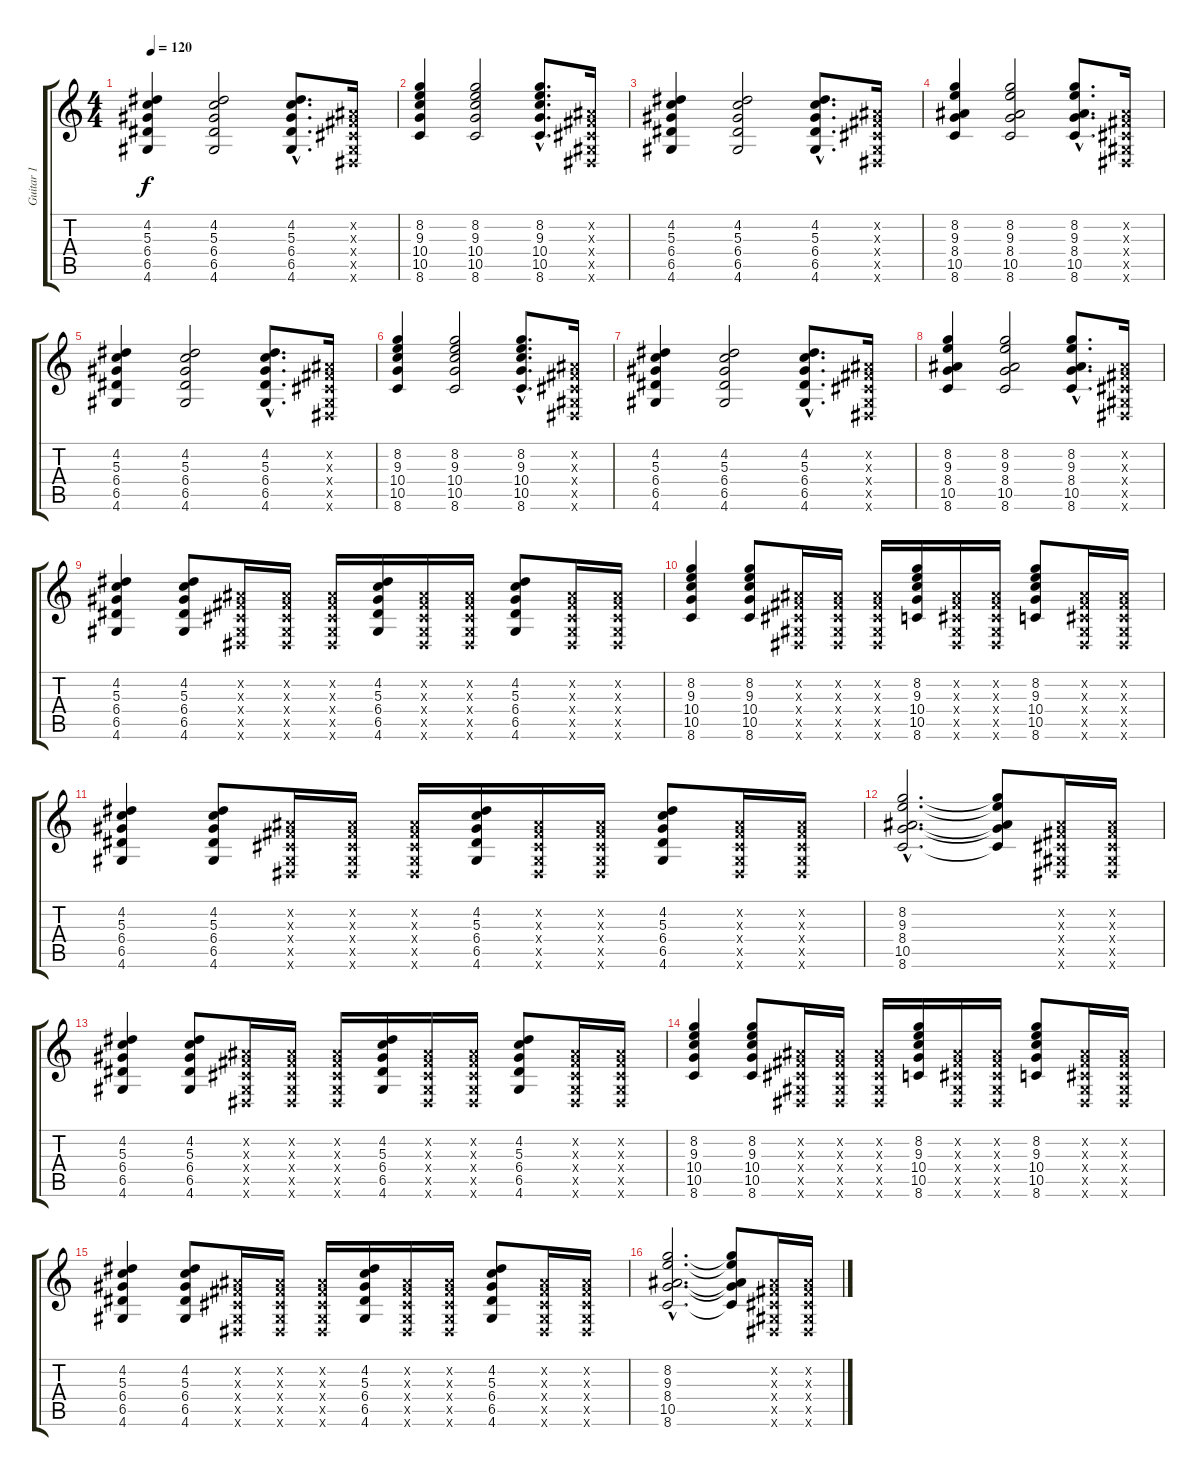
\track ("Guitar 1" "Guitar 1") {instrument overdrivenguitar}
\staff {score tabs}
\tuning (E4 B3 G3 D3 A2 E2) {hide}
\ts (4 4)
\tempo 120
\clef g2
\ks c
(4.2 5.3 6.4 6.5 4.6).4{dy f} (4.2 5.3 6.4 6.5 4.6).2 (4.2{hac} 5.3{hac} 6.4{hac} 6.5{hac} 4.6{hac}).8{d} (-1.2{x} -1.3{x} -1.4{x} -1.5{x} -1.6{x}).16 |
(8.2 9.3 10.4 10.5 8.6).4 (8.2 9.3 10.4 10.5 8.6).2 (8.2{hac} 9.3{hac} 10.4{hac} 10.5{hac} 8.6{hac}).8{d} (-1.2{x} -1.3{x} -1.4{x} -1.5{x} -1.6{x}).16 |
(4.2 5.3 6.4 6.5 4.6).4 (4.2 5.3 6.4 6.5 4.6).2 (4.2{hac} 5.3{hac} 6.4{hac} 6.5{hac} 4.6{hac}).8{d} (-1.2{x} -1.3{x} -1.4{x} -1.5{x} -1.6{x}).16 |
(8.2 9.3 8.4 10.5 8.6).4 (8.2 9.3 8.4 10.5 8.6).2 (8.2{hac} 9.3{hac} 8.4{hac} 10.5{hac} 8.6{hac}).8{d} (-1.2{x} -1.3{x} -1.4{x} -1.5{x} -1.6{x}).16 |
(4.2 5.3 6.4 6.5 4.6).4 (4.2 5.3 6.4 6.5 4.6).2 (4.2{hac} 5.3{hac} 6.4{hac} 6.5{hac} 4.6{hac}).8{d} (-1.2{x} -1.3{x} -1.4{x} -1.5{x} -1.6{x}).16 |
(8.2 9.3 10.4 10.5 8.6).4 (8.2 9.3 10.4 10.5 8.6).2 (8.2{hac} 9.3{hac} 10.4{hac} 10.5{hac} 8.6{hac}).8{d} (-1.2{x} -1.3{x} -1.4{x} -1.5{x} -1.6{x}).16 |
(4.2 5.3 6.4 6.5 4.6).4 (4.2 5.3 6.4 6.5 4.6).2 (4.2{hac} 5.3{hac} 6.4{hac} 6.5{hac} 4.6{hac}).8{d} (-1.2{x} -1.3{x} -1.4{x} -1.5{x} -1.6{x}).16 |
(8.2 9.3 8.4 10.5 8.6).4 (8.2 9.3 8.4 10.5 8.6).2 (8.2{hac} 9.3{hac} 8.4{hac} 10.5{hac} 8.6{hac}).8{d} (-1.2{x} -1.3{x} -1.4{x} -1.5{x} -1.6{x}).16 |
(4.2 5.3 6.4 6.5 4.6).4 (4.2 5.3 6.4 6.5 4.6).8 (-1.2{x} -1.3{x} -1.4{x} -1.5{x} -1.6{x}).16 (-1.2{x} -1.3{x} -1.4{x} -1.5{x} -1.6{x}).16 (-1.2{x} -1.3{x} -1.4{x} -1.5{x} -1.6{x}).16 (4.2 5.3 6.4 6.5 4.6).16 (-1.2{x} -1.3{x} -1.4{x} -1.5{x} -1.6{x}).16 (-1.2{x} -1.3{x} -1.4{x} -1.5{x} -1.6{x}).16 (4.2 5.3 6.4 6.5 4.6).8 (-1.2{x} -1.3{x} -1.4{x} -1.5{x} -1.6{x}).16 (-1.2{x} -1.3{x} -1.4{x} -1.5{x} -1.6{x}).16 |
(8.2 9.3 10.4 10.5 8.6).4 (8.2 9.3 10.4 10.5 8.6).8 (-1.2{x} -1.3{x} -1.4{x} -1.5{x} -1.6{x}).16 (-1.2{x} -1.3{x} -1.4{x} -1.5{x} -1.6{x}).16 (-1.2{x} -1.3{x} -1.4{x} -1.5{x} -1.6{x}).16 (8.2 9.3 10.4 10.5 8.6).16 (-1.2{x} -1.3{x} -1.4{x} -1.5{x} -1.6{x}).16 (-1.2{x} -1.3{x} -1.4{x} -1.5{x} -1.6{x}).16 (8.2 9.3 10.4 10.5 8.6).8 (-1.2{x} -1.3{x} -1.4{x} -1.5{x} -1.6{x}).16 (-1.2{x} -1.3{x} -1.4{x} -1.5{x} -1.6{x}).16 |
(4.2 5.3 6.4 6.5 4.6).4 (4.2 5.3 6.4 6.5 4.6).8 (-1.2{x} -1.3{x} -1.4{x} -1.5{x} -1.6{x}).16 (-1.2{x} -1.3{x} -1.4{x} -1.5{x} -1.6{x}).16 (-1.2{x} -1.3{x} -1.4{x} -1.5{x} -1.6{x}).16 (4.2 5.3 6.4 6.5 4.6).16 (-1.2{x} -1.3{x} -1.4{x} -1.5{x} -1.6{x}).16 (-1.2{x} -1.3{x} -1.4{x} -1.5{x} -1.6{x}).16 (4.2 5.3 6.4 6.5 4.6).8 (-1.2{x} -1.3{x} -1.4{x} -1.5{x} -1.6{x}).16 (-1.2{x} -1.3{x} -1.4{x} -1.5{x} -1.6{x}).16 |
(8.2{hac} 9.3{hac} 8.4{hac} 10.5{hac} 8.6{hac}).2{d} (8.2{t} 9.3{t} 8.4{t} 10.5{t} 8.6{t}).8 (-1.2{x} -1.3{x} -1.4{x} -1.5{x} -1.6{x}).16 (-1.2{x} -1.3{x} -1.4{x} -1.5{x} -1.6{x}).16 |
(4.2 5.3 6.4 6.5 4.6).4 (4.2 5.3 6.4 6.5 4.6).8 (-1.2{x} -1.3{x} -1.4{x} -1.5{x} -1.6{x}).16 (-1.2{x} -1.3{x} -1.4{x} -1.5{x} -1.6{x}).16 (-1.2{x} -1.3{x} -1.4{x} -1.5{x} -1.6{x}).16 (4.2 5.3 6.4 6.5 4.6).16 (-1.2{x} -1.3{x} -1.4{x} -1.5{x} -1.6{x}).16 (-1.2{x} -1.3{x} -1.4{x} -1.5{x} -1.6{x}).16 (4.2 5.3 6.4 6.5 4.6).8 (-1.2{x} -1.3{x} -1.4{x} -1.5{x} -1.6{x}).16 (-1.2{x} -1.3{x} -1.4{x} -1.5{x} -1.6{x}).16 |
(8.2 9.3 10.4 10.5 8.6).4 (8.2 9.3 10.4 10.5 8.6).8 (-1.2{x} -1.3{x} -1.4{x} -1.5{x} -1.6{x}).16 (-1.2{x} -1.3{x} -1.4{x} -1.5{x} -1.6{x}).16 (-1.2{x} -1.3{x} -1.4{x} -1.5{x} -1.6{x}).16 (8.2 9.3 10.4 10.5 8.6).16 (-1.2{x} -1.3{x} -1.4{x} -1.5{x} -1.6{x}).16 (-1.2{x} -1.3{x} -1.4{x} -1.5{x} -1.6{x}).16 (8.2 9.3 10.4 10.5 8.6).8 (-1.2{x} -1.3{x} -1.4{x} -1.5{x} -1.6{x}).16 (-1.2{x} -1.3{x} -1.4{x} -1.5{x} -1.6{x}).16 |
(4.2 5.3 6.4 6.5 4.6).4 (4.2 5.3 6.4 6.5 4.6).8 (-1.2{x} -1.3{x} -1.4{x} -1.5{x} -1.6{x}).16 (-1.2{x} -1.3{x} -1.4{x} -1.5{x} -1.6{x}).16 (-1.2{x} -1.3{x} -1.4{x} -1.5{x} -1.6{x}).16 (4.2 5.3 6.4 6.5 4.6).16 (-1.2{x} -1.3{x} -1.4{x} -1.5{x} -1.6{x}).16 (-1.2{x} -1.3{x} -1.4{x} -1.5{x} -1.6{x}).16 (4.2 5.3 6.4 6.5 4.6).8 (-1.2{x} -1.3{x} -1.4{x} -1.5{x} -1.6{x}).16 (-1.2{x} -1.3{x} -1.4{x} -1.5{x} -1.6{x}).16 |
(8.2{hac} 9.3{hac} 8.4{hac} 10.5{hac} 8.6{hac}).2{d} (8.2{t} 9.3{t} 8.4{t} 10.5{t} 8.6{t}).8 (-1.2{x} -1.3{x} -1.4{x} -1.5{x} -1.6{x}).16 (-1.2{x} -1.3{x} -1.4{x} -1.5{x} -1.6{x}).16
